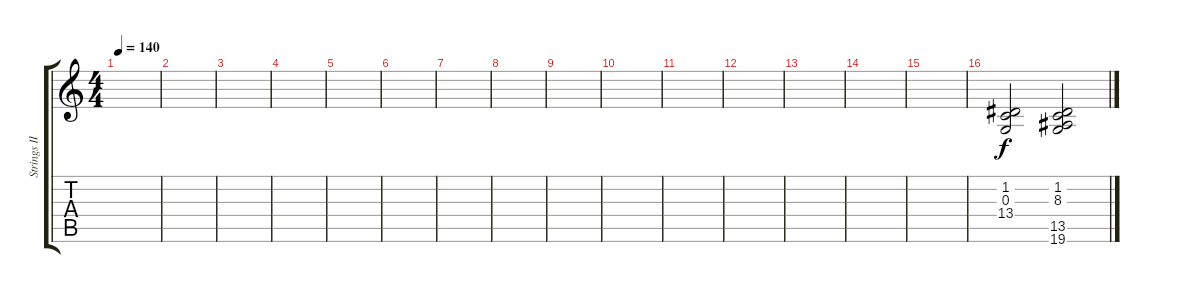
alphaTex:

\track ("Strings II" "Strings II") {instrument viola}
\staff {score tabs}
\tuning (E4 B3 G3 D3 A2 C2) {hide}
\ts (4 4)
\tempo 140
\clef g2
\ks c
|
|
|
|
|
|
|
|
|
|
|
|
|
|
|
(1.2 0.3 13.4).2 (1.2 8.3 13.5 19.6).2
